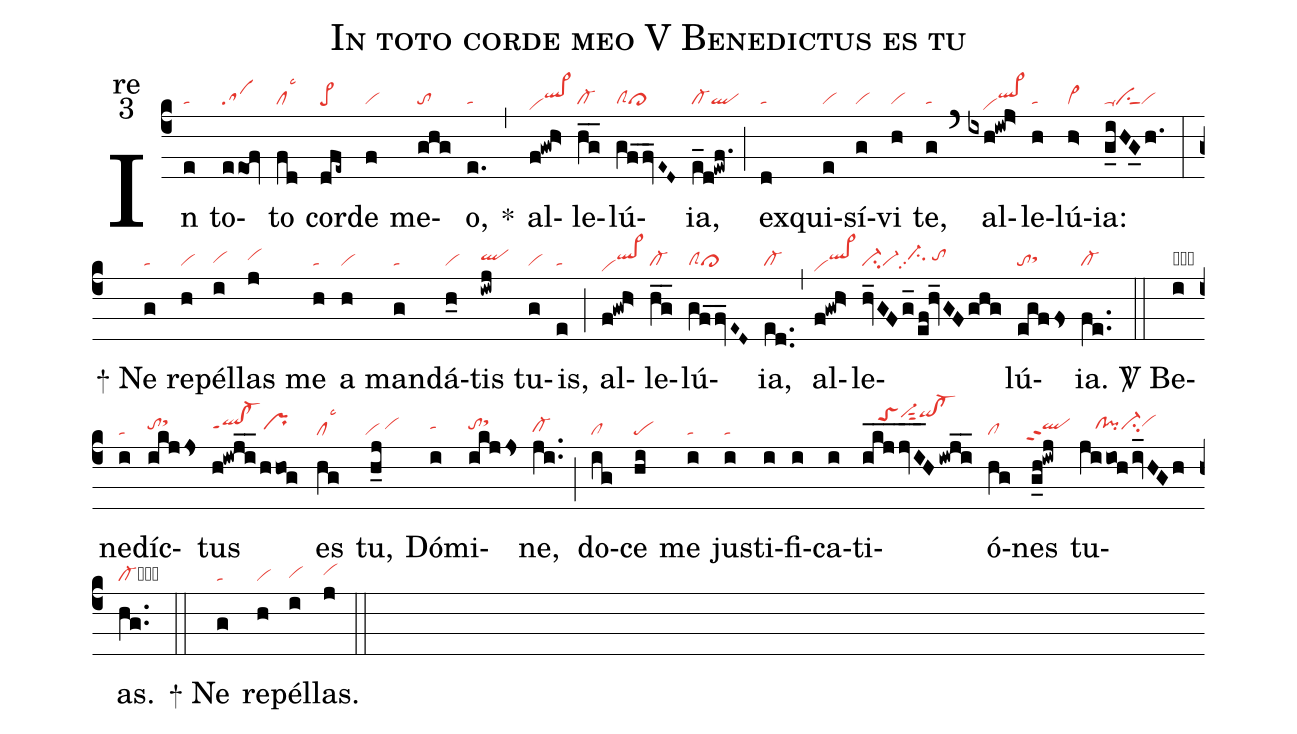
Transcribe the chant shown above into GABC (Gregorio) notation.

name:In toto corde meo V Benedictus es tu;
office-part:re;
mode:3;
nabc-lines:1;
%%
(c4) In(e|ta) to(eeof|sa)to(fd|cllsc3) cor(dfe~|pe>)de(f|vi) me(ghg|to)o,(e.|ta) <sp>*</sp>(,)
al(f!gwh>|vihdql>hh)le(hg__|cl-)lú(gf_15fv_E~D~|clSci~)ia,(e_d!ewf.|cl-ql) (;)
ex(d|ta)qui(e|vi)sí(g|vi)vi(h|vi) te,(g|ta) (`)
al(ixh!iwj>|////vihdql>hh)le(h|ta)lú(h>|vi>)ia:(g_iHG_0h.|ciSppu1vi) (:)

<sp>+</sp> Ne(g|ta) re(h|vi)pél(i|vihg)las(j|vihh) me(h|ta)
a(h|vi) man(g|ta)dá(h_0|vi)tis(iwj|qlhh) tu(g|vi)is,(e|ta) (;)
al(f!gwh>|vihdql>hh)le(hg__|cl-)lú(gf_15fv_E~D~|clSci~)ia,(ed..|cl-) (,)
al(f!gwh>|vihdql>hh)le(hv_GFg_/ef!hv_GFghg|ci-vi-//ci-hhpp2/tohh)lú(egffs|tosthh)ia.(fe..|cl-) (::)

<sp>V/</sp> Be(i|obta)ne(i|ta)díc(ikjjs|tohhsthj)tus(h!iwji__/hhog|qlhh!cl-hhppt1prhh) es(hg|cllsc3)
tu,(h_j|`vi/vihh) Dó(i|tahh)mi(ikjjs|tohhsthj)ne,(ji..|cl-hg) (;)
do(ig|cl)ce(hi|pe) me(i|ta)
jus(i|ta)ti(i)fi(i)ca(i)ti(ikj___jvI__H/iwji__|////toShkvi-hlsut2qihl!cl-hl)ó(hg|cl)nes(g_h!iwj|`qlhhppt2)
tu(jiioh/iv_HGh|////clhh!pihhci-hhvihi)as.(hg..|cl-cb) (::)

<sp>+</sp> Ne(g|ta) re(h|vi)pél(i|vihg)las.(j|vihh) (::)
